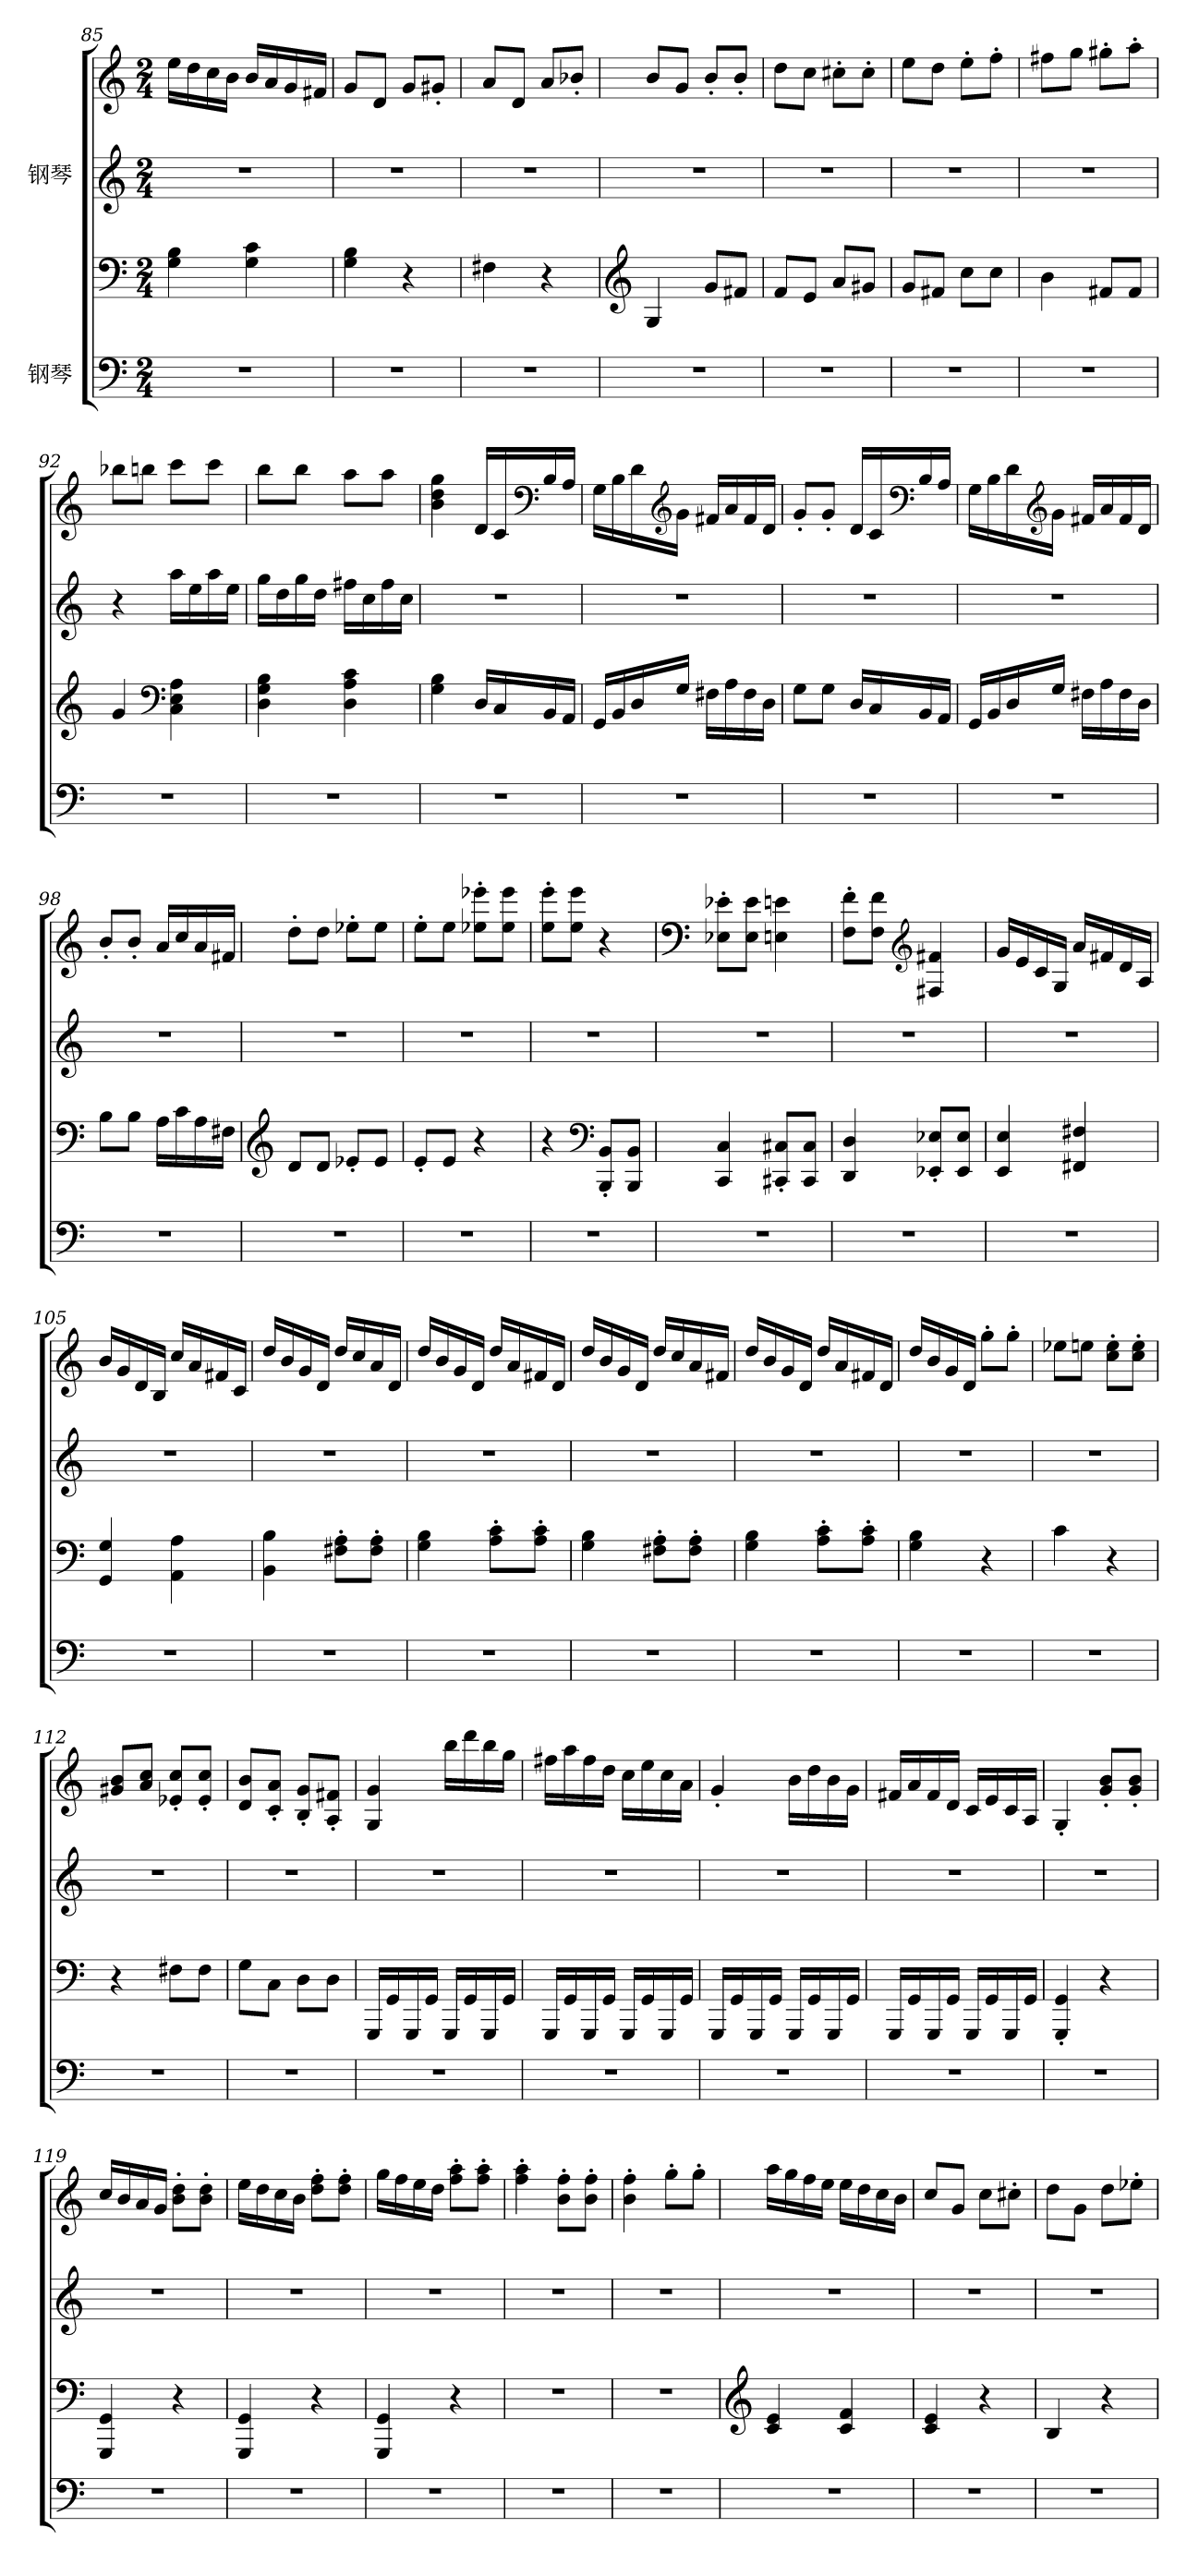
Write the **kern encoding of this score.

**kern	**kern	**kern	**kern
*part2	*part2	*part1	*part1
*staff4	*staff3	*staff2	*staff1
*I"钢琴	*	*I"钢琴	*
*clefF4	*clefF4	*clefG2	*clefG2
*k[]	*k[]	*k[]	*k[]
*M2/4	*M2/4	*M2/4	*M2/4
=85	=85	=85	=85
2r	4G\ 4B\	2r	16ee\LL
.	.	.	16dd\
.	.	.	16cc\
.	.	.	16b\JJ
.	4G\ 4c\	.	16b/LL
.	.	.	16a/
.	.	.	16g/
.	.	.	16f#X/JJ
=86	=86	=86	=86
2r	4G\ 4B\	2r	8g/L
.	.	.	8d/J
.	4r	.	8g/L
.	.	.	8g#X'/J
!!LO:PB:g=z
=87	=87	=87	=87
2r	4F#X\	2r	8a/L
.	.	.	8d/J
.	4r	.	8a/L
.	.	.	8b-X'/J
=88	=88	=88	=88
*	*clefG2	*	*
2r	4G/	2r	8b/L
.	.	.	8g/J
.	8g/L	.	8b'/L
.	8f#X/J	.	8b'/J
=89	=89	=89	=89
2r	8f/L	2r	8dd\L
.	8e/J	.	8cc\J
.	8a/L	.	8cc#X'\L
.	8g#X/J	.	8cc#'\J
=90	=90	=90	=90
2r	8g/L	2r	8ee\L
.	8f#X/J	.	8dd\J
.	8cc\L	.	8ee'\L
.	8cc\J	.	8ff'\J
=91	=91	=91	=91
2r	4b\	2r	8ff#X\L
.	.	.	8gg\J
.	8f#X/L	.	8gg#X'\L
.	8f#/J	.	8aa'\J
=92	=92	=92	=92
2r	4g/	4r	8bb-X\L
.	.	.	8bbn\J
*	*clefF4	*	*
.	4C\ 4E\ 4A\	16aa\LL	8ccc\L
.	.	16ee\	.
.	.	16aa\	8ccc\J
.	.	16ee\JJ	.
!!LO:LB:g=z
=93	=93	=93	=93
2r	4D\ 4G\ 4B\	16gg\LL	8bb\L
.	.	16dd\	.
.	.	16gg\	8bb\J
.	.	16dd\JJ	.
.	4D\ 4A\ 4c\	16ff#X\LL	8aa\L
.	.	16cc\	.
.	.	16ff#\	8aa\J
.	.	16cc\JJ	.
=94	=94	=94	=94
2r	4G\ 4B\	2r	4b\ 4dd\ 4gg\
.	16D/LL	.	16d/LL
.	16C/	.	16c/
*	*	*	*clefF4
.	16BB/	.	16B/
.	16AA/JJ	.	16A/JJ
=95	=95	=95	=95
2r	16GG/LL	2r	16G\LL
.	16BB/	.	16B\
.	16D/	.	16d\
*	*	*	*clefG2
.	16G/JJ	.	16g\JJ
.	16F#X\LL	.	16f#X/LL
.	16A\	.	16a/
.	16F#\	.	16f#/
.	16D\JJ	.	16d/JJ
=96	=96	=96	=96
2r	8G\L	2r	8g'/L
.	8G\J	.	8g'/J
.	16D/LL	.	16d/LL
.	16C/	.	16c/
*	*	*	*clefF4
.	16BB/	.	16B/
.	16AA/JJ	.	16A/JJ
!!LO:LB:g=z
=97	=97	=97	=97
2r	16GG/LL	2r	16G\LL
.	16BB/	.	16B\
.	16D/	.	16d\
*	*	*	*clefG2
.	16G/JJ	.	16g\JJ
.	16F#X\LL	.	16f#X/LL
.	16A\	.	16a/
.	16F#\	.	16f#/
.	16D\JJ	.	16d/JJ
=98	=98	=98	=98
2r	8B\L	2r	8b'/L
.	8B\J	.	8b'/J
.	16A\LL	.	16a/LL
.	16c\	.	16cc/
.	16A\	.	16a/
.	16F#X\JJ	.	16f#X/JJ
=99	=99	=99	=99
*	*clefG2	*	*
2r	8d/L	2r	8dd'\L
.	8d/J	.	8dd\J
.	8e-X'/L	.	8ee-X'\L
.	8e-/J	.	8ee-\J
=100	=100	=100	=100
2r	8e'/L	2r	8ee'\L
.	8e/J	.	8ee\J
.	4r	.	8ee-X\' 8eee-X\'L
.	.	.	8ee-\ 8eee-\J
=101	=101	=101	=101
2r	4r	2r	8ee\' 8eee\'L
.	.	.	8ee\ 8eee\J
*	*clefF4	*	*
.	8BBB/' 8BB/'L	.	4r
.	8BBB/ 8BB/J	.	.
!!LO:PB:g=z
=102	=102	=102	=102
*	*	*	*clefF4
2r	4CC/ 4C/	2r	8E-X\' 8e-X\'L
.	.	.	8E-\ 8e-\J
.	8CC#X/' 8C#X/'L	.	4En\ 4en\
.	8CC#/ 8C#/J	.	.
=103	=103	=103	=103
2r	4DD/ 4D/	2r	8F\' 8f\'L
.	.	.	8F\ 8f\J
*	*	*	*clefG2
.	8EE-X/' 8E-X/'L	.	4F#X/ 4f#X/
.	8EE-/ 8E-/J	.	.
=104	=104	=104	=104
2r	4EE/ 4E/	2r	16g/LL
.	.	.	16e/
.	.	.	16c/
.	.	.	16G/JJ
.	4FF#X/ 4F#X/	.	16a/LL
.	.	.	16f#X/
.	.	.	16d/
.	.	.	16A/JJ
=105	=105	=105	=105
2r	4GG/ 4G/	2r	16b/LL
.	.	.	16g/
.	.	.	16d/
.	.	.	16B/JJ
.	4AA\ 4A\	.	16cc/LL
.	.	.	16a/
.	.	.	16f#X/
.	.	.	16c/JJ
=106	=106	=106	=106
2r	4BB\ 4B\	2r	16dd/LL
.	.	.	16b/
.	.	.	16g/
.	.	.	16d/JJ
.	8F#X\' 8A\'L	.	16dd/LL
.	.	.	16cc/
.	8F#\' 8A\'J	.	16a/
.	.	.	16d/JJ
!!LO:LB:g=z
=107	=107	=107	=107
2r	4G\ 4B\	2r	16dd/LL
.	.	.	16b/
.	.	.	16g/
.	.	.	16d/JJ
.	8A\' 8c\'L	.	16dd/LL
.	.	.	16a/
.	8A\' 8c\'J	.	16f#X/
.	.	.	16d/JJ
=108	=108	=108	=108
2r	4G\ 4B\	2r	16dd/LL
.	.	.	16b/
.	.	.	16g/
.	.	.	16d/JJ
.	8F#X\' 8A\'L	.	16dd/LL
.	.	.	16cc/
.	8F#\' 8A\'J	.	16a/
.	.	.	16f#X/JJ
=109	=109	=109	=109
2r	4G\ 4B\	2r	16dd/LL
.	.	.	16b/
.	.	.	16g/
.	.	.	16d/JJ
.	8A\' 8c\'L	.	16dd/LL
.	.	.	16a/
.	8A\' 8c\'J	.	16f#X/
.	.	.	16d/JJ
=110	=110	=110	=110
2r	4G\ 4B\	2r	16dd/LL
.	.	.	16b/
.	.	.	16g/
.	.	.	16d/JJ
.	4r	.	8gg'\L
.	.	.	8gg'\J
=111	=111	=111	=111
2r	4c\	2r	8ee-X\L
.	.	.	8een\J
.	4r	.	8cc\' 8ee\'L
.	.	.	8cc\' 8ee\'J
!!LO:LB:g=z
=112	=112	=112	=112
2r	4r	2r	8g#X/ 8b/L
.	.	.	8a/ 8cc/J
.	8F#X\L	.	8e-X/' 8cc/'L
.	8F#\J	.	8e-/' 8cc/'J
=113	=113	=113	=113
2r	8G\L	2r	8d/ 8b/L
.	8C\J	.	8c/' 8a/'J
.	8D\L	.	8B/' 8g/'L
.	8D\J	.	8A/' 8f#X/'J
=114	=114	=114	=114
2r	16GGG/LL	2r	4G/ 4g/
.	16GG/	.	.
.	16GGG/	.	.
.	16GG/JJ	.	.
.	16GGG/LL	.	16bb\LL
.	16GG/	.	16ddd\
.	16GGG/	.	16bb\
.	16GG/JJ	.	16gg\JJ
=115	=115	=115	=115
2r	16GGG/LL	2r	16ff#X\LL
.	16GG/	.	16aa\
.	16GGG/	.	16ff#\
.	16GG/JJ	.	16dd\JJ
.	16GGG/LL	.	16cc\LL
.	16GG/	.	16ee\
.	16GGG/	.	16cc\
.	16GG/JJ	.	16a\JJ
=116	=116	=116	=116
2r	16GGG/LL	2r	4g'/
.	16GG/	.	.
.	16GGG/	.	.
.	16GG/JJ	.	.
.	16GGG/LL	.	16b\LL
.	16GG/	.	16dd\
.	16GGG/	.	16b\
.	16GG/JJ	.	16g\JJ
!!LO:PB:g=z
=117	=117	=117	=117
2r	16GGG/LL	2r	16f#X/LL
.	16GG/	.	16a/
.	16GGG/	.	16f#/
.	16GG/JJ	.	16d/JJ
.	16GGG/LL	.	16c/LL
.	16GG/	.	16e/
.	16GGG/	.	16c/
.	16GG/JJ	.	16A/JJ
=118	=118	=118	=118
2r	4GGG/' 4GG/'	2r	4G'/
.	4r	.	8g/' 8b/'L
.	.	.	8g/' 8b/'J
=119	=119	=119	=119
2r	4GGG/ 4GG/	2r	16cc/LL
.	.	.	16b/
.	.	.	16a/
.	.	.	16g/JJ
.	4r	.	8b\' 8dd\'L
.	.	.	8b\' 8dd\'J
=120	=120	=120	=120
2r	4GGG/ 4GG/	2r	16ee\LL
.	.	.	16dd\
.	.	.	16cc\
.	.	.	16b\JJ
.	4r	.	8dd\' 8ff\'L
.	.	.	8dd\' 8ff\'J
=121	=121	=121	=121
2r	4GGG/ 4GG/	2r	16gg\LL
.	.	.	16ff\
.	.	.	16ee\
.	.	.	16dd\JJ
.	4r	.	8ff\' 8aa\'L
.	.	.	8ff\' 8aa\'J
=122	=122	=122	=122
2r	2r	2r	4ff\' 4aa\'
.	.	.	8b\' 8ff\'L
.	.	.	8b\' 8ff\'J
=123	=123	=123	=123
2r	2r	2r	4b\' 4ff\'
*	*	*	*MM150
.	.	.	8gg'\L
.	.	.	8gg'\J
!!LO:LB:g=z
=124	=124	=124	=124
*	*clefG2	*	*
2r	4c/ 4e/	2r	16aa\LL
.	.	.	16gg\
.	.	.	16ff\
.	.	.	16ee\JJ
.	4c/ 4f/	.	16ee\LL
.	.	.	16dd\
.	.	.	16cc\
.	.	.	16b\JJ
=125	=125	=125	=125
2r	4c/ 4e/	2r	8cc/L
.	.	.	8g/J
.	4r	.	8cc\L
.	.	.	8cc#X'\J
=126	=126	=126	=126
2r	4B/	2r	8dd\L
.	.	.	8g\J
.	4r	.	8dd\L
.	.	.	8ee-X'\J
=	=	=	=
*-	*-	*-	*-
